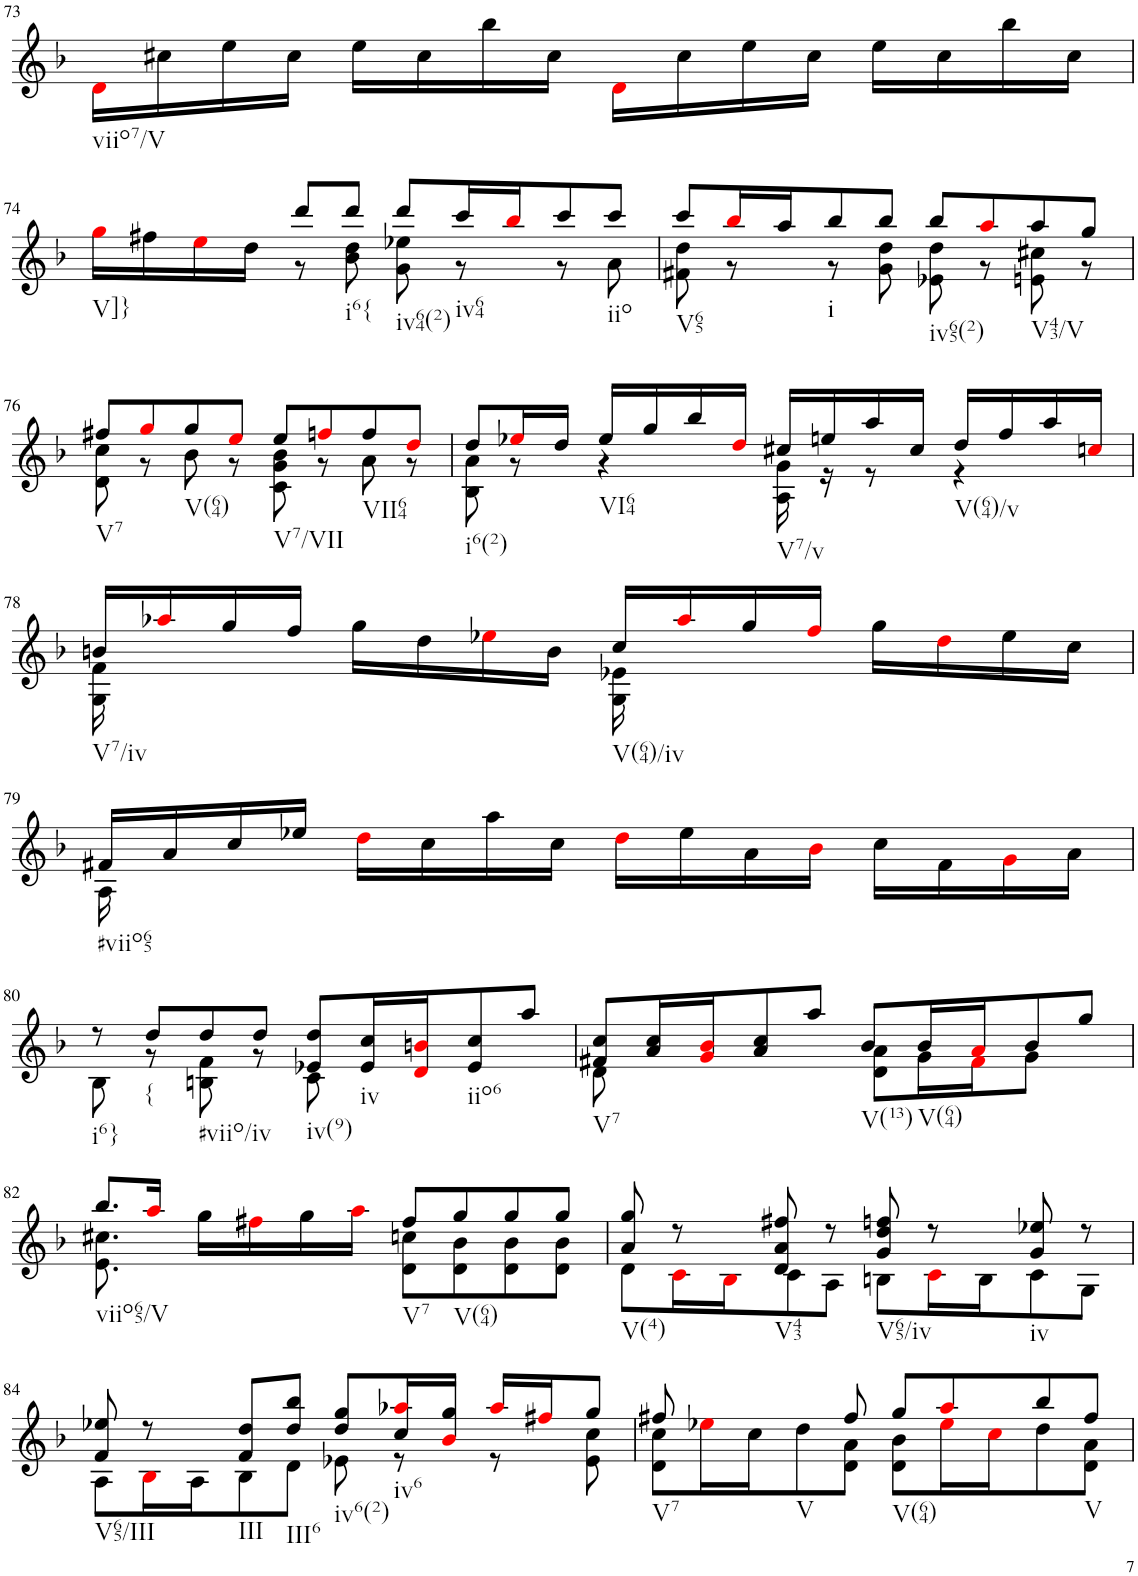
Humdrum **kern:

**kern
*part1
*staff1
*I"violine
*I'Vln
!!LO:PB:g=z
*clefG2
*k[b-]
*M2/2
=73
*^
!LO:TX:b:t=viio7/V	!
1ryy	16di\LL
.	16cc#X\
.	16ee\
.	16cc#\JJ
.	16ee\LL
.	16cc#\
.	16bb-\
.	16cc#\JJ
.	16di\LL
.	16cc#\
.	16ee\
.	16cc#\JJ
.	16ee\LL
.	16cc#\
.	16bb-\
.	16cc#\JJ
!!LO:LB:g=z	!!
=74	=74
!LO:TX:b:t=V]}	!
4ryy	16ggi\LL
.	16ff#X\
.	16eei\
.	16dd\JJ
8ddd/L	8r
!LO:TX:b:t=i6{	!
8ddd/J	8b-\ 8dd\
!LO:TX:b:t=iv64(2)	!
8ddd/L	8g\ 8ee-X\
!LO:TX:b:t=iv64	!
16ccc/L	8r
16bb-i/J	.
8ccc/	8r
!LO:TX:b:t=iio	!
8ccc/J	8a\
=75	=75
!LO:TX:b:t=V65	!
8ccc/L	8f#X\ 8dd\
16bb-i/L	8r
16aa/J	.
!LO:TX:b:t=i	!
8bb-/	8r
8bb-/J	8g\ 8dd\
!LO:TX:b:t=iv65(2)	!
8bb-/L	8e-X\ 8dd\
8aai/	8r
!LO:TX:b:t=V43/V	!
8aa/	8en\ 8cc#X\
8gg/J	8r
!!LO:LB:g=z	!!
=76	=76
!LO:TX:b:t=V7	!
8ff#X/L	8d\ 8cc\
8ggi/	8r
!LO:TX:b:t=V(64)	!
8gg/	8b-\
8eei/J	8r
!LO:TX:b:t=V7/VII	!
8ee/L	8c\ 8g\ 8b-\
8ffni/	8r
!LO:TX:b:t=VII64	!
8ff/	8a\
8ddi/J	8r
=77	=77
!LO:TX:b:t=i6(2)	!
8dd/L	8B-\ 8a\
16ee-Xi/L	8r
16dd/JJ	.
!LO:TX:b:t=VI64	!
16ee-/LL	4r
16gg/	.
16bb-/	.
16ddi/JJ	.
!LO:TX:b:t=V7/v	!
16cc#X/LL	16A\ 16g\
16een/	16r
16aa/	8r
16cc#/JJ	.
!LO:TX:b:t=V(64)/v	!
16dd/LL	4r
16ff/	.
16aa/	.
16ccni/JJ	.
!!LO:LB:g=z	!!
=78	=78
!LO:TX:b:t=V7/iv	!
16bn/LL	16G\ 16f\
16aa-Xi/	4..ryy
16gg/	.
16ff/JJ	.
16gg\LL	.
16dd\	.
16ee-Xi\	.
16b\JJ	.
!LO:TX:b:t=V(64)/iv	!
16cc/LL	16G\ 16e-X\
16aa-i/	4..ryy
16gg/	.
16ffi/JJ	.
16gg\LL	.
16ddi\	.
16ee-\	.
16cc\JJ	.
!!LO:LB:g=z	!!
=79	=79
!LO:TX:b:t=#viio65	!
16f#X/LL	16A\
16a/	8.ryy
16cc/	.
16ee-X/JJ	.
2.ryy	16ddi\LL
.	16cc\
.	16aa\
.	16cc\JJ
.	16ddi\LL
.	16ee-\
.	16a\
.	16b-i\JJ
.	16cc\LL
.	16f#\
.	16gi\
.	16a\JJ
!!LO:LB:g=z	!!
=80	=80
!LO:TX:b:t=i6}	!
8r	8B-\
!LO:TX:b:t={	!
8dd/L	8r
!LO:TX:b:t=#viio/iv	!
8dd/	8Bn\ 8f\
8dd/J	8r
!LO:TX:b:t=iv(9)	!
8e-X/ 8dd/L	8c\
!LO:TX:b:t=iv	!
16e-/ 16cc/L	4.ryy
16di/ 16bni/J	.
!LO:TX:b:t=iio6	!
8e-/ 8cc/	.
8aa/J	.
=81	=81
!LO:TX:b:t=V7	!
8f#X/ 8cc/L	8d\
16a/ 16cc/L	4.ryy
16gi/ 16b-i/J	.
8a/ 8cc/	.
8aa/J	.
!LO:TX:b:t=V(13)	!
8b-/L	8d\ 8a\L
!LO:TX:b:t=V(64)	!
16b-/L	16g\L
16ai/J	16f#i\J
8b-/	8g\J
8gg/J	8ryy
!!LO:LB:g=z	!!
=82	=82
!LO:TX:b:t=viio65/V	!
8.bb-/L	8.e\ 8.cc#X\
16aai/Jk	16ryy
*v	*v
16gg\LL
16ff#Xi\
16gg\
16aai\JJ
*^
!LO:TX:b:t=V7	!
8ff#/L	8d\ 8ccn\L
!LO:TX:b:t=V(64)	!
8gg/	8d\ 8b-\
8gg/	8d\ 8b-\
8gg/J	8d\ 8b-\J
=83	=83
!LO:TX:b:t=V(4)	!
8a/ 8gg/	8d\L
8r	16ci\L
.	16B-i\J
!LO:TX:b:t=V43	!
8d/ 8a/ 8ff#X/	8c\
8r	8A\J
!LO:TX:b:t=V65/iv	!
8g/ 8dd/ 8ffn/	8Bn\L
8r	16ci\L
.	16B\J
!LO:TX:b:t=iv	!
8g/ 8ee-X/	8c\
8r	8G\J
!!LO:LB:g=z	!!
=84	=84
!LO:TX:b:t=V65/III	!
8f/ 8ee-X/	8A\L
8r	16B-i\L
.	16A\J
!LO:TX:b:t=III	!
8f/ 8dd/L	8B-\
!LO:TX:b:t=III6	!
8dd/ 8bb-/J	8d\J
!LO:TX:b:t=iv6(2)	!
8dd/ 8gg/L	8e-X\
!LO:TX:b:t=iv6	!
16cc/ 16aa-Xi/L	8r
16b-i/ 16gg/JJ	.
16aa-i/LL	8r
16ff#Xi/J	.
8gg/J	8e-\ 8cc\
=85	=85
!LO:TX:b:t=V7	!
8ff#X/	8d\ 8cc\L
8ryy	16ee-Xi\L
.	16cc\J
!LO:TX:b:t=V	!
8ryy	8dd\
8ff#/	8d\ 8a\J
!LO:TX:b:t=V(64)	!
8gg/L	8d\ 8b-\L
8aai/	16ee-i\L
.	16cci\J
8bb-/	8dd\
!LO:TX:b:t=V	!
8ff#/J	8d\ 8a\J
*v	*v
=
*-
